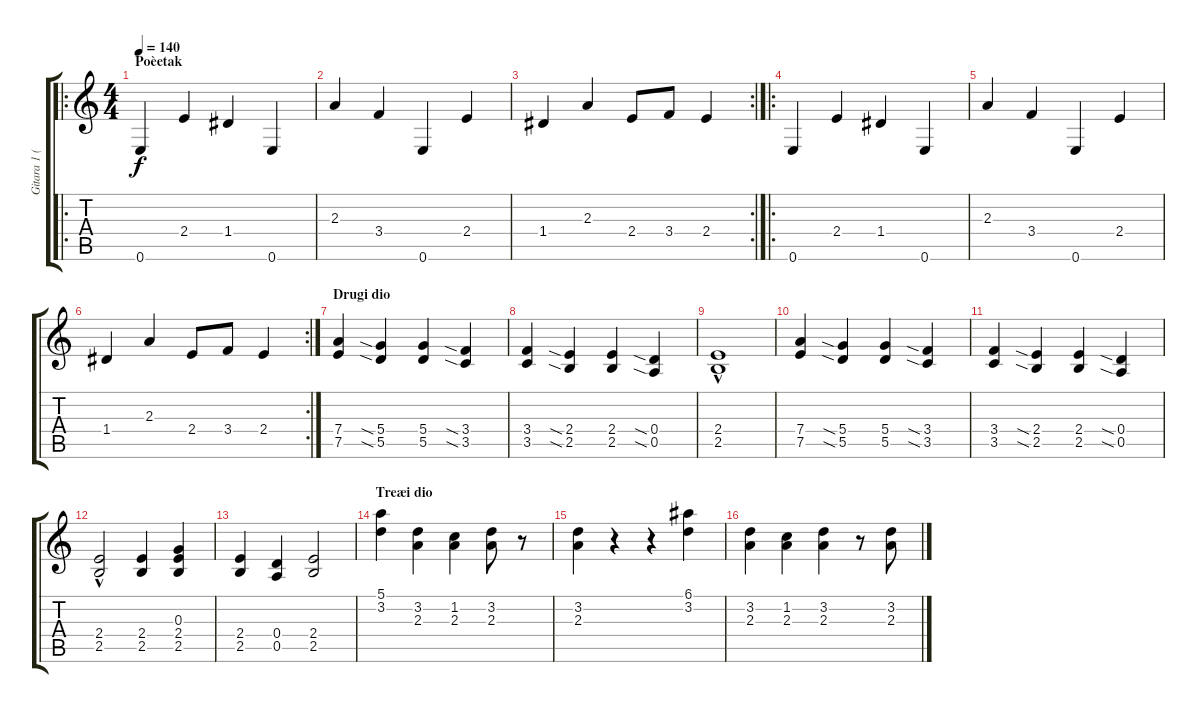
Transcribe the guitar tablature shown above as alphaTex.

\track ("Gitara 1 (Ivo)" "Gitara 1 (") {instrument electricguitarclean}
\staff {score tabs}
\tuning (E4 B3 G3 D3 A2 E2) {hide}
\ro
\ts (4 4)
\section ("" "Poèetak")
\tempo 140
\clef g2
\ks c
0.6.4{dy f instrument electricguitarclean} 2.4.4 1.4.4 0.6.4 |
2.3.4 3.4.4 0.6.4 2.4.4 |
\rc 2
1.4.4 2.3.4 2.4.8 3.4.8 2.4.4 |
\ro
0.6.4 2.4.4 1.4.4 0.6.4 |
2.3.4 3.4.4 0.6.4 2.4.4 |
\rc 2
1.4.4 2.3.4 2.4.8 3.4.8 2.4.4 |
\section ("" "Drugi dio")
(7.4 7.5).4 (5.4{sia} 5.5{sia}).4 (5.4 5.5).4 (3.4{sia} 3.5{sia}).4 |
(3.4 3.5).4 (2.4{sia} 2.5{sia}).4 (2.4 2.5).4 (0.4{sia} 0.5{sia}).4 |
(2.4{hac} 2.5).1 |
(7.4 7.5).4 (5.4{sia} 5.5{sia}).4 (5.4 5.5).4 (3.4{sia} 3.5{sia}).4 |
(3.4 3.5).4 (2.4{sia} 2.5{sia}).4 (2.4 2.5).4 (0.4{sia} 0.5{sia}).4 |
(2.4{hac} 2.5).2 (2.4 2.5).4 (0.3 2.4 2.5).4 |
(2.4 2.5).4 (0.4 0.5).4 (2.4 2.5).2 |
\section ("" "Treæi dio")
(5.1 3.2).4 (3.2 2.3).4 (1.2 2.3).4 (3.2 2.3).8 r.8 |
(3.2 2.3).4 r.4 r.4 (6.1 3.2).4 |
(3.2 2.3).4 (1.2 2.3).4 (3.2 2.3).4 r.8 (3.2 2.3).8
